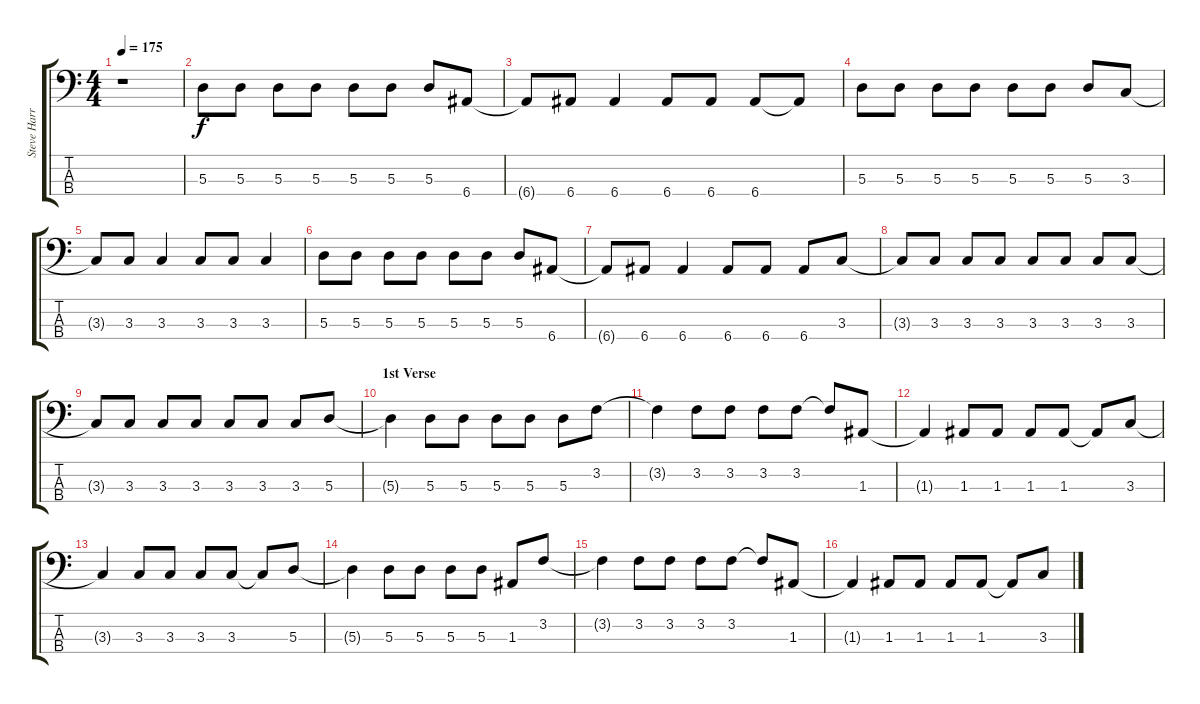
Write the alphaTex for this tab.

\track ("Steve Harris" "Steve Harr") {instrument electricbassfinger}
\staff {score tabs}
\tuning (G2 D2 A1 E1) {hide}
\ts (4 4)
\tempo 175
\clef f4
\ks c
r.1{dy f instrument electricbassfinger} |
5.3.8 5.3.8 5.3.8 5.3.8 5.3.8 5.3.8 5.3.8 6.4.8 |
6.4{t}.8 6.4.8 6.4.4 6.4.8 6.4.8 6.4.8 6.4{t}.8 |
5.3.8 5.3.8 5.3.8 5.3.8 5.3.8 5.3.8 5.3.8 3.3.8 |
3.3{t}.8 3.3.8 3.3.4 3.3.8 3.3.8 3.3.4 |
5.3.8 5.3.8 5.3.8 5.3.8 5.3.8 5.3.8 5.3.8 6.4.8 |
6.4{t}.8 6.4.8 6.4.4 6.4.8 6.4.8 6.4.8 3.3.8 |
3.3{t}.8 3.3.8 3.3.8 3.3.8 3.3.8 3.3.8 3.3.8 3.3.8 |
3.3{t}.8 3.3.8 3.3.8 3.3.8 3.3.8 3.3.8 3.3.8 5.3.8 |
\section ("" "1st Verse")
5.3{t}.4 5.3.8 5.3.8 5.3.8 5.3.8 5.3.8 3.2.8 |
3.2{t}.4 3.2.8 3.2.8 3.2.8 3.2.8 3.2{t}.8 1.3.8 |
1.3{t}.4 1.3.8 1.3.8 1.3.8 1.3.8 1.3{t}.8 3.3.8 |
3.3{t}.4 3.3.8 3.3.8 3.3.8 3.3.8 3.3{t}.8 5.3.8 |
5.3{t}.4 5.3.8 5.3.8 5.3.8 5.3.8 1.3.8 3.2.8 |
3.2{t}.4 3.2.8 3.2.8 3.2.8 3.2.8 3.2{t}.8 1.3.8 |
1.3{t}.4 1.3.8 1.3.8 1.3.8 1.3.8 1.3{t}.8 3.3.8
